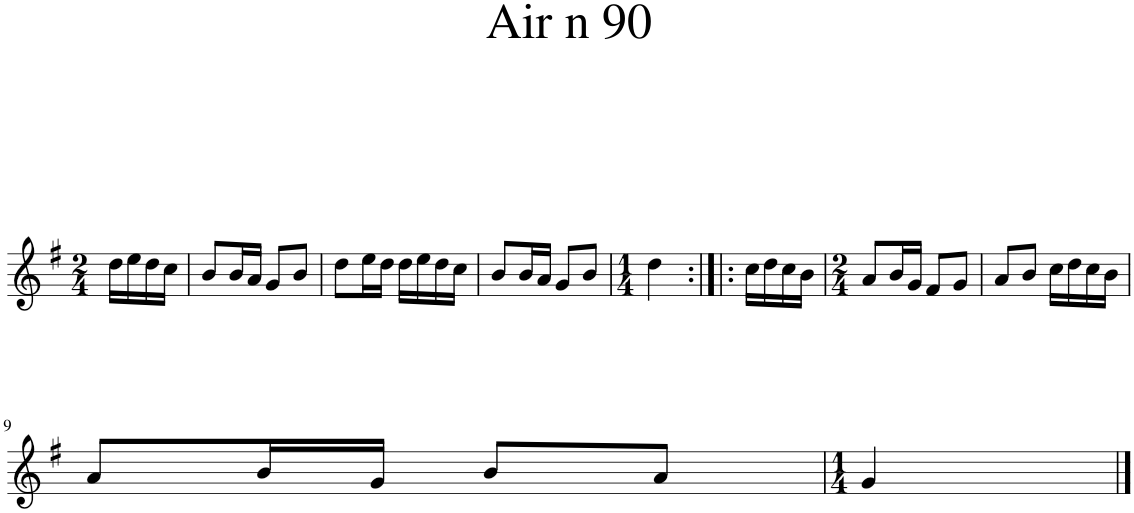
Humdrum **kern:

**kern
*part1
*staff1
*I"Piano
*I'Pno.
*clefG2
*k[f#]
*M2/4
=1
16dd\LL
16ee\
16dd\
16cc\JJ
=2
8b/L
16b/L
16a/JJ
8g/L
8b/J
=3
8dd\L
16ee\L
16dd\JJ
16dd\LL
16ee\
16dd\
16cc\JJ
=4
8b/L
16b/L
16a/JJ
8g/L
8b/J
=5
*M1/4
4dd\
=6:|!|:
16cc\LL
16dd\
16cc\
16b\JJ
=7
*M2/4
8a/L
16b/L
16g/JJ
8f#/L
8g/J
=8
8a/L
8b/J
16cc\LL
16dd\
16cc\
16b\JJ
!!LO:LB:g=z
=9
8a/L
16b/L
16g/JJ
8b/L
8a/J
=10
*M1/4
4g/
==
*-
